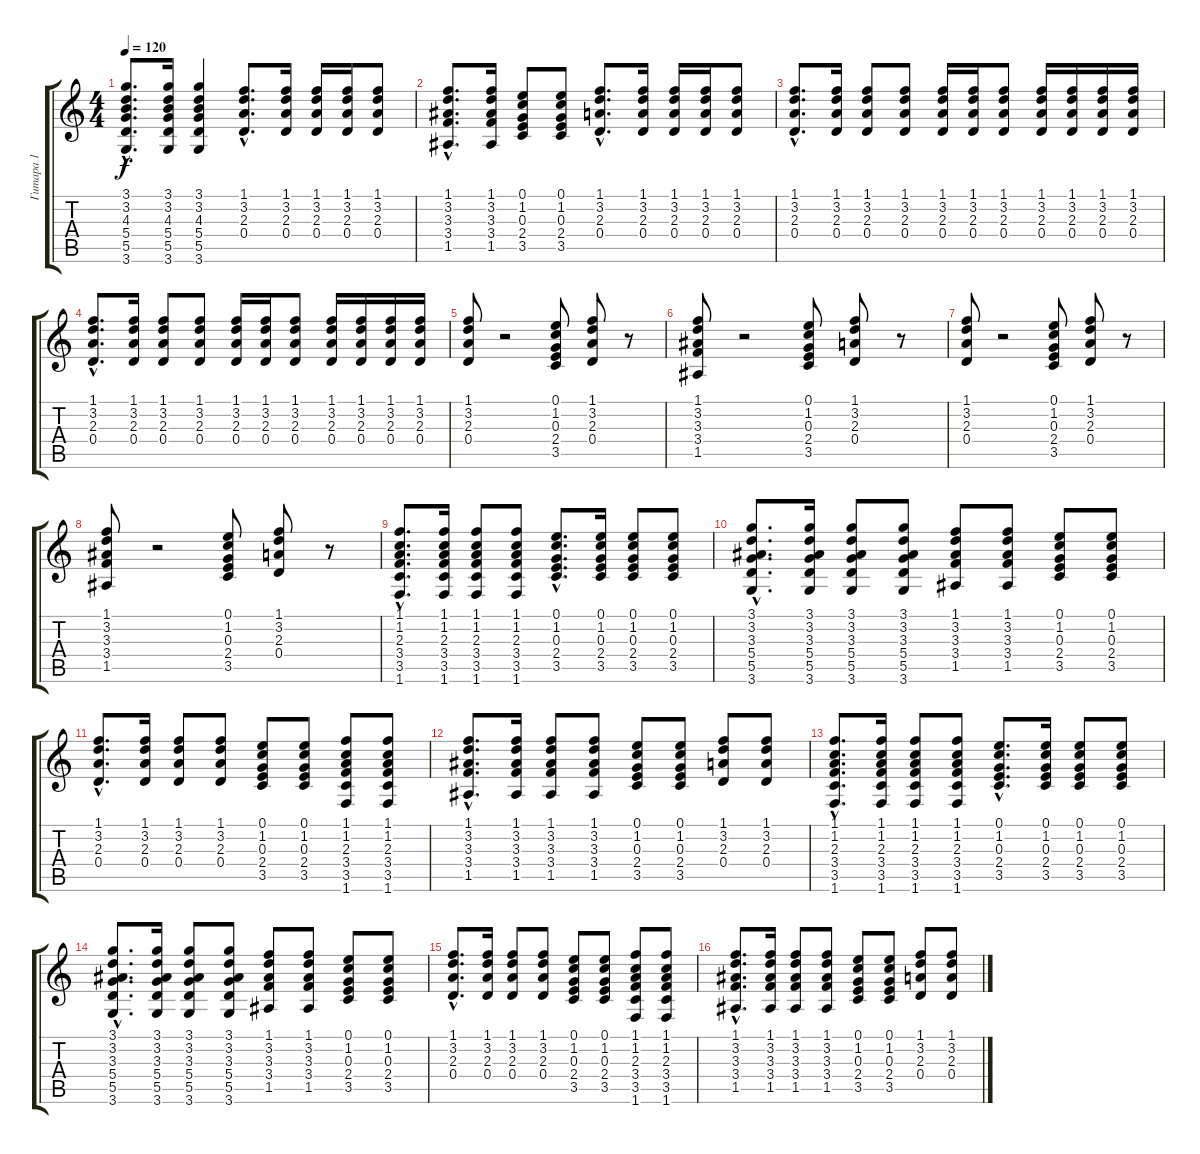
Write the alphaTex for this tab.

\track ("Гитара 1" "Гитара 1") {instrument acousticguitarsteel}
\staff {score tabs}
\tuning (E4 B3 G3 D3 A2 E2) {hide}
\ts (4 4)
\tempo 120
\clef g2
\ks c
(3.1{hac} 3.2{hac} 4.3{hac} 5.4{hac} 5.5{hac} 3.6{hac}).8{d dy f} (3.1 3.2 4.3 5.4 5.5 3.6).16 (3.1 3.2 4.3 5.4 5.5 3.6).4 (1.1{hac} 3.2{hac} 2.3{hac} 0.4{hac}).8{d} (1.1 3.2 2.3 0.4).16 (1.1 3.2 2.3 0.4).16 (1.1 3.2 2.3 0.4).16 (1.1 3.2 2.3 0.4).8 |
(1.1{hac} 3.2{hac} 3.3{hac} 3.4{hac} 1.5{hac}).8{d} (1.1 3.2 3.3 3.4 1.5).16 (0.1 1.2 0.3 2.4 3.5).8 (0.1 1.2 0.3 2.4 3.5).8 (1.1{hac} 3.2{hac} 2.3{hac} 0.4{hac}).8{d} (1.1 3.2 2.3 0.4).16 (1.1 3.2 2.3 0.4).16 (1.1 3.2 2.3 0.4).16 (1.1 3.2 2.3 0.4).8 |
(1.1{hac} 3.2{hac} 2.3{hac} 0.4{hac}).8{d} (1.1 3.2 2.3 0.4).16 (1.1 3.2 2.3 0.4).8 (1.1 3.2 2.3 0.4).8 (1.1 3.2 2.3 0.4).16 (1.1 3.2 2.3 0.4).16 (1.1 3.2 2.3 0.4).8 (1.1 3.2 2.3 0.4).16 (1.1 3.2 2.3 0.4).16 (1.1 3.2 2.3 0.4).16 (1.1 3.2 2.3 0.4).16 |
(1.1{hac} 3.2{hac} 2.3{hac} 0.4{hac}).8{d} (1.1 3.2 2.3 0.4).16 (1.1 3.2 2.3 0.4).8 (1.1 3.2 2.3 0.4).8 (1.1 3.2 2.3 0.4).16 (1.1 3.2 2.3 0.4).16 (1.1 3.2 2.3 0.4).8 (1.1 3.2 2.3 0.4).16 (1.1 3.2 2.3 0.4).16 (1.1 3.2 2.3 0.4).16 (1.1 3.2 2.3 0.4).16 |
(1.1 3.2 2.3 0.4).8 r.2 (0.1 1.2 0.3 2.4 3.5).8 (1.1 3.2 2.3 0.4).8 r.8 |
(1.1 3.2 3.3 3.4 1.5).8 r.2 (0.1 1.2 0.3 2.4 3.5).8 (1.1 3.2 2.3 0.4).8 r.8 |
(1.1 3.2 2.3 0.4).8 r.2 (0.1 1.2 0.3 2.4 3.5).8 (1.1 3.2 2.3 0.4).8 r.8 |
(1.1 3.2 3.3 3.4 1.5).8 r.2 (0.1 1.2 0.3 2.4 3.5).8 (1.1 3.2 2.3 0.4).8 r.8 |
(1.1{hac} 1.2{hac} 2.3{hac} 3.4{hac} 3.5{hac} 1.6{hac}).8{d} (1.1 1.2 2.3 3.4 3.5 1.6).16 (1.1 1.2 2.3 3.4 3.5 1.6).8 (1.1 1.2 2.3 3.4 3.5 1.6).8 (0.1{hac} 1.2{hac} 0.3{hac} 2.4{hac} 3.5{hac}).8{d} (0.1 1.2 0.3 2.4 3.5).16 (0.1 1.2 0.3 2.4 3.5).8 (0.1 1.2 0.3 2.4 3.5).8 |
(3.1{hac} 3.2{hac} 3.3{hac} 5.4{hac} 5.5{hac} 3.6{hac}).8{d} (3.1 3.2 3.3 5.4 5.5 3.6).16 (3.1 3.2 3.3 5.4 5.5 3.6).8 (3.1 3.2 3.3 5.4 5.5 3.6).8 (1.1 3.2 3.3 3.4 1.5).8 (1.1 3.2 3.3 3.4 1.5).8 (0.1 1.2 0.3 2.4 3.5).8 (0.1 1.2 0.3 2.4 3.5).8 |
(1.1{hac} 3.2{hac} 2.3{hac} 0.4{hac}).8{d} (1.1 3.2 2.3 0.4).16 (1.1 3.2 2.3 0.4).8 (1.1 3.2 2.3 0.4).8 (0.1 1.2 0.3 2.4 3.5).8 (0.1 1.2 0.3 2.4 3.5).8 (1.1 1.2 2.3 3.4 3.5 1.6).8 (1.1 1.2 2.3 3.4 3.5 1.6).8 |
(1.1{hac} 3.2{hac} 3.3{hac} 3.4{hac} 1.5{hac}).8{d} (1.1 3.2 3.3 3.4 1.5).16 (1.1 3.2 3.3 3.4 1.5).8 (1.1 3.2 3.3 3.4 1.5).8 (0.1 1.2 0.3 2.4 3.5).8 (0.1 1.2 0.3 2.4 3.5).8 (1.1 3.2 2.3 0.4).8 (1.1 3.2 2.3 0.4).8 |
(1.1{hac} 1.2{hac} 2.3{hac} 3.4{hac} 3.5{hac} 1.6{hac}).8{d} (1.1 1.2 2.3 3.4 3.5 1.6).16 (1.1 1.2 2.3 3.4 3.5 1.6).8 (1.1 1.2 2.3 3.4 3.5 1.6).8 (0.1{hac} 1.2{hac} 0.3{hac} 2.4{hac} 3.5{hac}).8{d} (0.1 1.2 0.3 2.4 3.5).16 (0.1 1.2 0.3 2.4 3.5).8 (0.1 1.2 0.3 2.4 3.5).8 |
(3.1{hac} 3.2{hac} 3.3{hac} 5.4{hac} 5.5{hac} 3.6{hac}).8{d} (3.1 3.2 3.3 5.4 5.5 3.6).16 (3.1 3.2 3.3 5.4 5.5 3.6).8 (3.1 3.2 3.3 5.4 5.5 3.6).8 (1.1 3.2 3.3 3.4 1.5).8 (1.1 3.2 3.3 3.4 1.5).8 (0.1 1.2 0.3 2.4 3.5).8 (0.1 1.2 0.3 2.4 3.5).8 |
(1.1{hac} 3.2{hac} 2.3{hac} 0.4{hac}).8{d} (1.1 3.2 2.3 0.4).16 (1.1 3.2 2.3 0.4).8 (1.1 3.2 2.3 0.4).8 (0.1 1.2 0.3 2.4 3.5).8 (0.1 1.2 0.3 2.4 3.5).8 (1.1 1.2 2.3 3.4 3.5 1.6).8 (1.1 1.2 2.3 3.4 3.5 1.6).8 |
(1.1{hac} 3.2{hac} 3.3{hac} 3.4{hac} 1.5{hac}).8{d} (1.1 3.2 3.3 3.4 1.5).16 (1.1 3.2 3.3 3.4 1.5).8 (1.1 3.2 3.3 3.4 1.5).8 (0.1 1.2 0.3 2.4 3.5).8 (0.1 1.2 0.3 2.4 3.5).8 (1.1 3.2 2.3 0.4).8 (1.1 3.2 2.3 0.4).8
